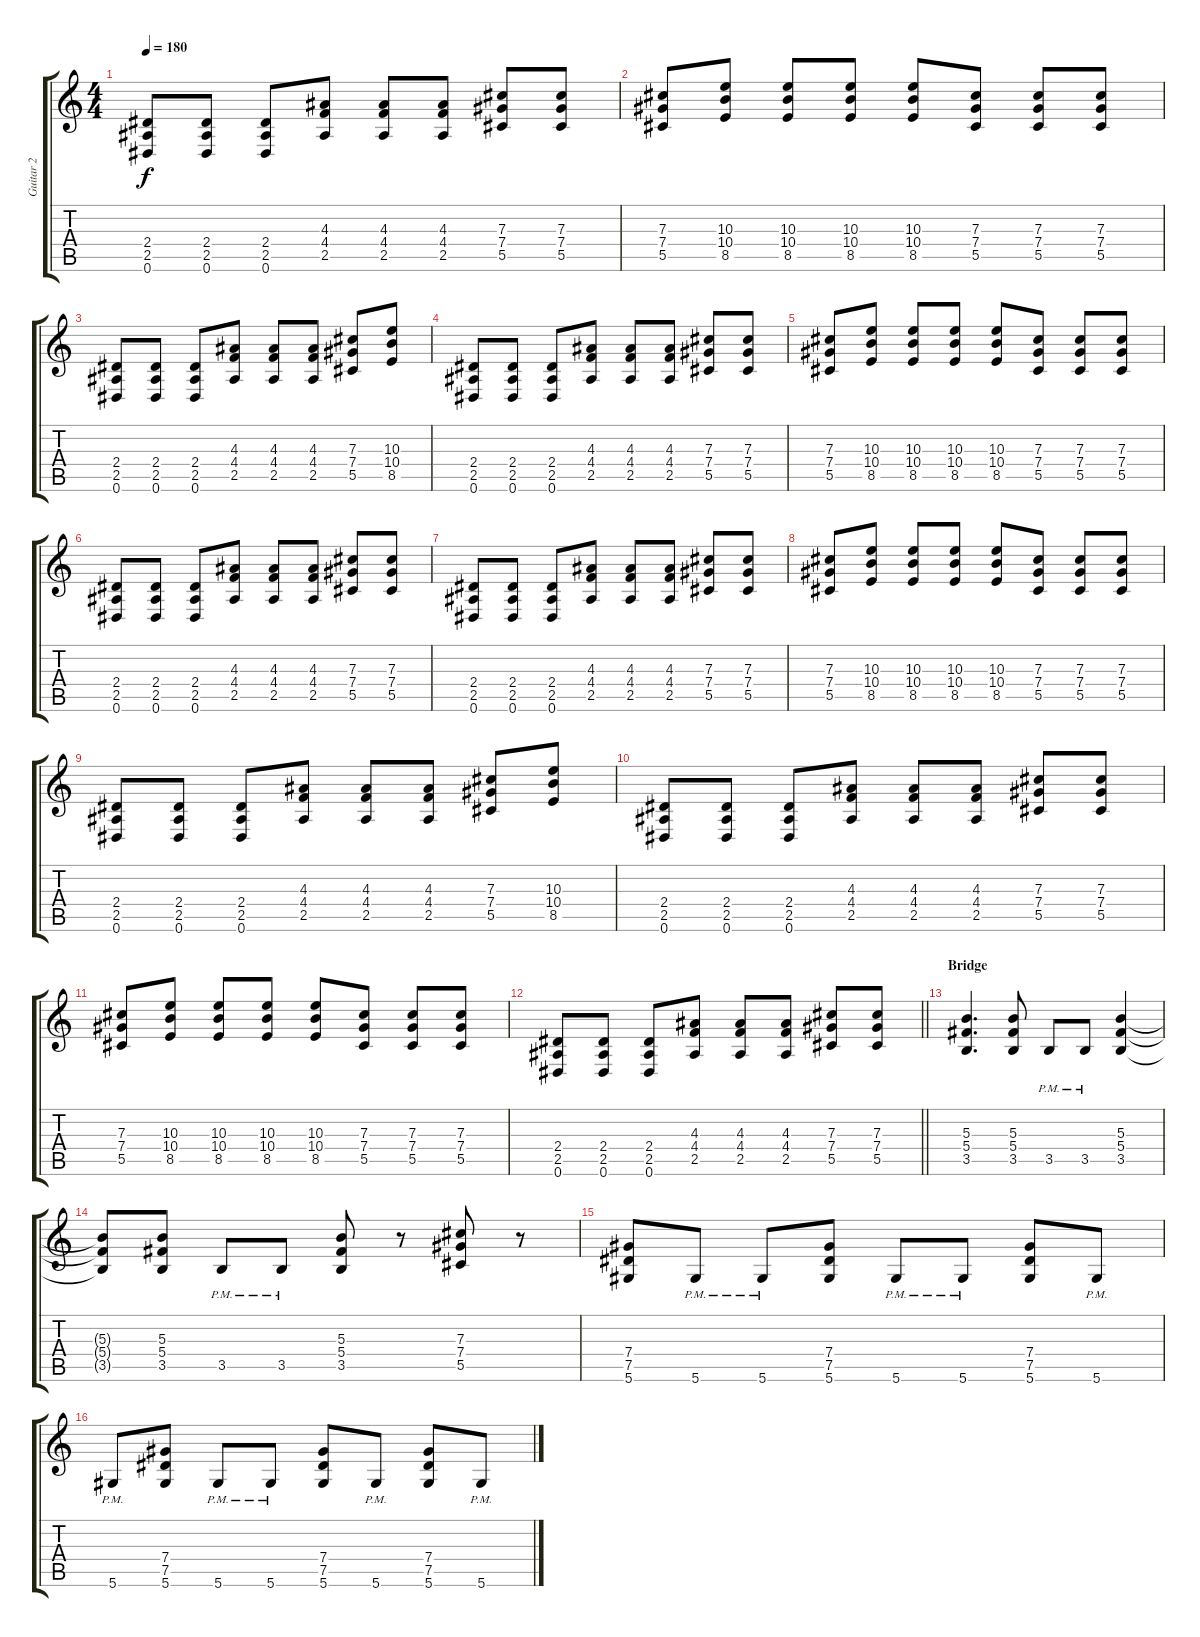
\track ("Guitar 2" "Guitar 2") {instrument distortionguitar}
\staff {score tabs}
\tuning (Eb4 Bb3 Gb3 Db3 Ab2 Eb2) {hide}
\ts (4 4)
\tempo 180
\clef g2
\ks c
(2.4 2.5 0.6).8{dy f} (2.4 2.5 0.6).8 (2.4 2.5 0.6).8 (4.3 4.4 2.5).8 (4.3 4.4 2.5).8 (4.3 4.4 2.5).8 (7.3 7.4 5.5).8 (7.3 7.4 5.5).8 |
(7.3 7.4 5.5).8 (10.3 10.4 8.5).8 (10.3 10.4 8.5).8 (10.3 10.4 8.5).8 (10.3 10.4 8.5).8 (7.3 7.4 5.5).8 (7.3 7.4 5.5).8 (7.3 7.4 5.5).8 |
(2.4 2.5 0.6).8 (2.4 2.5 0.6).8 (2.4 2.5 0.6).8 (4.3 4.4 2.5).8 (4.3 4.4 2.5).8 (4.3 4.4 2.5).8 (7.3 7.4 5.5).8 (10.3 10.4 8.5).8 |
(2.4 2.5 0.6).8 (2.4 2.5 0.6).8 (2.4 2.5 0.6).8 (4.3 4.4 2.5).8 (4.3 4.4 2.5).8 (4.3 4.4 2.5).8 (7.3 7.4 5.5).8 (7.3 7.4 5.5).8 |
(7.3 7.4 5.5).8 (10.3 10.4 8.5).8 (10.3 10.4 8.5).8 (10.3 10.4 8.5).8 (10.3 10.4 8.5).8 (7.3 7.4 5.5).8 (7.3 7.4 5.5).8 (7.3 7.4 5.5).8 |
(2.4 2.5 0.6).8 (2.4 2.5 0.6).8 (2.4 2.5 0.6).8 (4.3 4.4 2.5).8 (4.3 4.4 2.5).8 (4.3 4.4 2.5).8 (7.3 7.4 5.5).8 (7.3 7.4 5.5).8 |
(2.4 2.5 0.6).8 (2.4 2.5 0.6).8 (2.4 2.5 0.6).8 (4.3 4.4 2.5).8 (4.3 4.4 2.5).8 (4.3 4.4 2.5).8 (7.3 7.4 5.5).8 (7.3 7.4 5.5).8 |
(7.3 7.4 5.5).8 (10.3 10.4 8.5).8 (10.3 10.4 8.5).8 (10.3 10.4 8.5).8 (10.3 10.4 8.5).8 (7.3 7.4 5.5).8 (7.3 7.4 5.5).8 (7.3 7.4 5.5).8 |
(2.4 2.5 0.6).8 (2.4 2.5 0.6).8 (2.4 2.5 0.6).8 (4.3 4.4 2.5).8 (4.3 4.4 2.5).8 (4.3 4.4 2.5).8 (7.3 7.4 5.5).8 (10.3 10.4 8.5).8 |
(2.4 2.5 0.6).8 (2.4 2.5 0.6).8 (2.4 2.5 0.6).8 (4.3 4.4 2.5).8 (4.3 4.4 2.5).8 (4.3 4.4 2.5).8 (7.3 7.4 5.5).8 (7.3 7.4 5.5).8 |
(7.3 7.4 5.5).8 (10.3 10.4 8.5).8 (10.3 10.4 8.5).8 (10.3 10.4 8.5).8 (10.3 10.4 8.5).8 (7.3 7.4 5.5).8 (7.3 7.4 5.5).8 (7.3 7.4 5.5).8 |
\barLineRight lightlight
(2.4 2.5 0.6).8 (2.4 2.5 0.6).8 (2.4 2.5 0.6).8 (4.3 4.4 2.5).8 (4.3 4.4 2.5).8 (4.3 4.4 2.5).8 (7.3 7.4 5.5).8 (7.3 7.4 5.5).8 |
\section ("" "Bridge")
(5.3 5.4 3.5).4{d} (5.3 5.4 3.5).8 3.5{pm}.8 3.5{pm}.8 (5.3 5.4 3.5).4 |
(5.3{t} 5.4{t} 3.5{t}).8 (5.3 5.4 3.5).8 3.5{pm}.8 3.5{pm}.8 (5.3 5.4 3.5).8 r.8 (7.3 7.4 5.5).8 r.8 |
(7.4 7.5 5.6).8 5.6{pm}.8 5.6{pm}.8 (7.4 7.5 5.6).8 5.6{pm}.8 5.6{pm}.8 (7.4 7.5 5.6).8 5.6{pm}.8 |
5.6{pm}.8 (7.4 7.5 5.6).8 5.6{pm}.8 5.6{pm}.8 (7.4 7.5 5.6).8 5.6{pm}.8 (7.4 7.5 5.6).8 5.6{pm}.8
